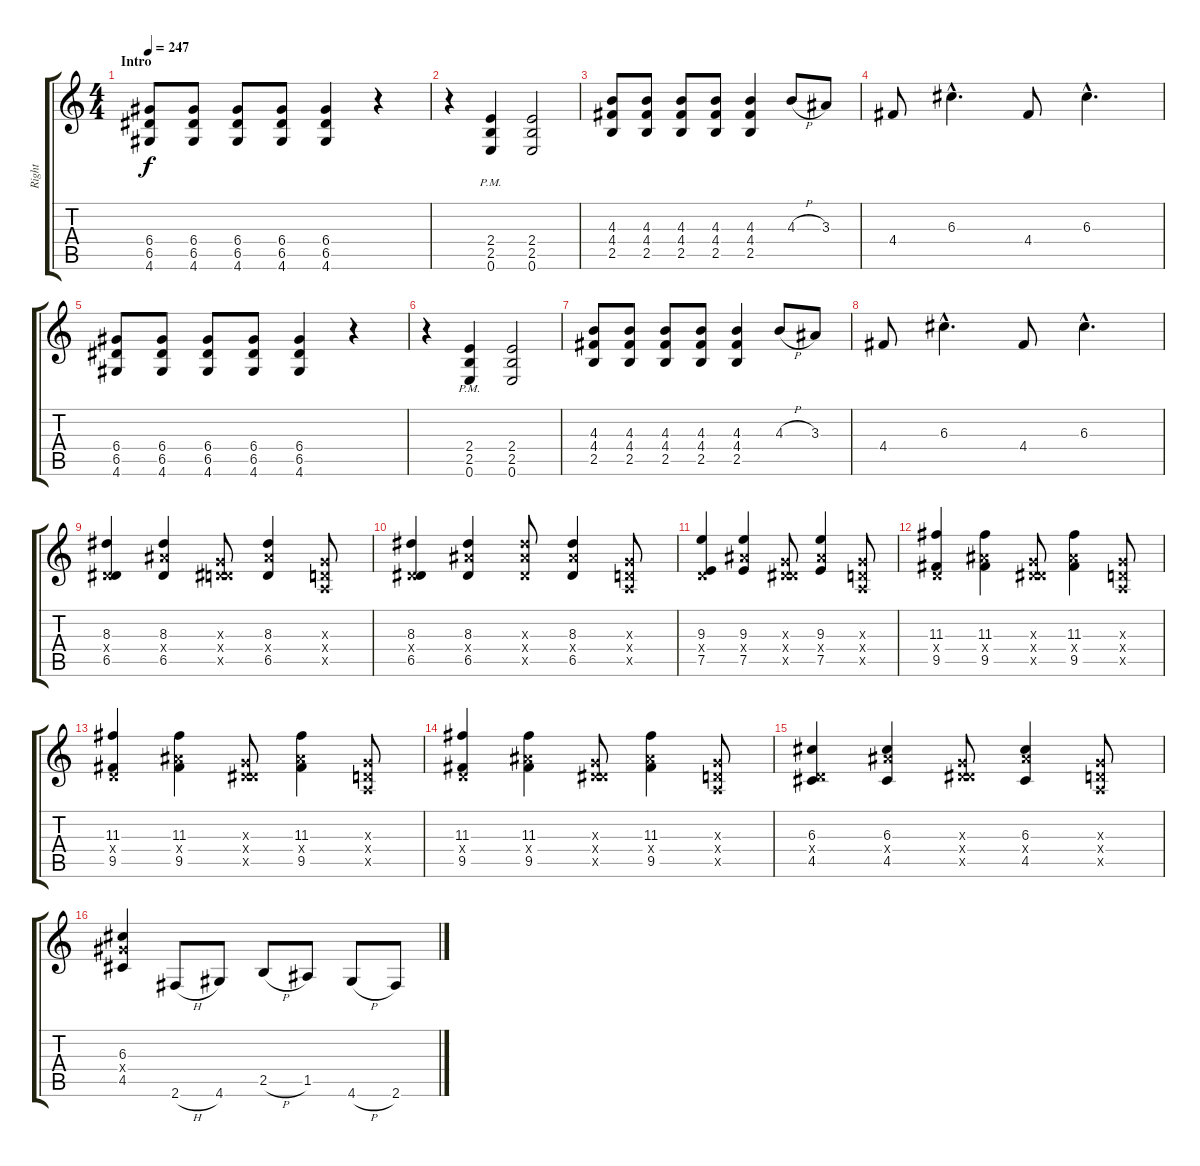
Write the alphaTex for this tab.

\track ("Right" "Right") {instrument distortionguitar}
\staff {score tabs}
\tuning (E4 B3 G3 D3 A2 E2) {hide}
\ts (4 4)
\section ("" "Intro")
\tempo 247
\clef g2
\ks c
(6.4 6.5 4.6).8{dy f instrument distortionguitar} (6.4 6.5 4.6).8 (6.4 6.5 4.6).8 (6.4 6.5 4.6).8 (6.4 6.5 4.6).4 r.4 |
r.4 (2.4{pm} 2.5{pm} 0.6{pm}).4 (2.4 2.5 0.6).2 |
(4.3 4.4 2.5).8 (4.3 4.4 2.5).8 (4.3 4.4 2.5).8 (4.3 4.4 2.5).8 (4.3 4.4 2.5).4 4.3{h}.8 3.3.8 |
4.4.8 6.3{hac}.4{d} 4.4.8 6.3{hac}.4{d} |
(6.4 6.5 4.6).8 (6.4 6.5 4.6).8 (6.4 6.5 4.6).8 (6.4 6.5 4.6).8 (6.4 6.5 4.6).4 r.4 |
r.4 (2.4{pm} 2.5{pm} 0.6{pm}).4 (2.4 2.5 0.6).2 |
(4.3 4.4 2.5).8 (4.3 4.4 2.5).8 (4.3 4.4 2.5).8 (4.3 4.4 2.5).8 (4.3 4.4 2.5).4 4.3{h}.8 3.3.8 |
4.4.8 6.3{hac}.4{d} 4.4.8 6.3{hac}.4{d} |
(8.3 0.4{x} 6.5).4 (8.3 8.4{x} 6.5).4 (0.3{x} 0.4{x} 6.5{x}).8 (8.3 8.4{x} 6.5).4 (0.3{x} 0.4{x} 0.5{x}).8 |
(8.3 0.4{x} 6.5).4 (8.3 8.4{x} 6.5).4 (8.3{x} 8.4{x} 6.5{x}).8 (8.3 8.4{x} 6.5).4 (0.3{x} 0.4{x} 0.5{x}).8 |
(9.3 0.4{x} 7.5).4 (9.3 8.4{x} 7.5).4 (0.3{x} 0.4{x} 6.5{x}).8 (9.3 8.4{x} 7.5).4 (0.3{x} 0.4{x} 0.5{x}).8 |
(11.3 0.4{x} 9.5).4 (11.3 8.4{x} 9.5).4 (0.3{x} 0.4{x} 6.5{x}).8 (11.3 8.4{x} 9.5).4 (0.3{x} 0.4{x} 0.5{x}).8 |
(11.3 0.4{x} 9.5).4 (11.3 8.4{x} 9.5).4 (0.3{x} 0.4{x} 6.5{x}).8 (11.3 8.4{x} 9.5).4 (0.3{x} 0.4{x} 0.5{x}).8 |
(11.3 0.4{x} 9.5).4 (11.3 8.4{x} 9.5).4 (0.3{x} 0.4{x} 6.5{x}).8 (11.3 8.4{x} 9.5).4 (0.3{x} 0.4{x} 0.5{x}).8 |
(6.3 0.4{x} 4.5).4 (6.3 8.4{x} 4.5).4 (0.3{x} 0.4{x} 6.5{x}).8 (6.3 8.4{x} 4.5).4 (0.3{x} 0.4{x} 0.5{x}).8 |
(6.3 6.4{x} 4.5).4 2.6{h}.8 4.6.8 2.5{h}.8 1.5.8 4.6{h}.8 2.6.8
